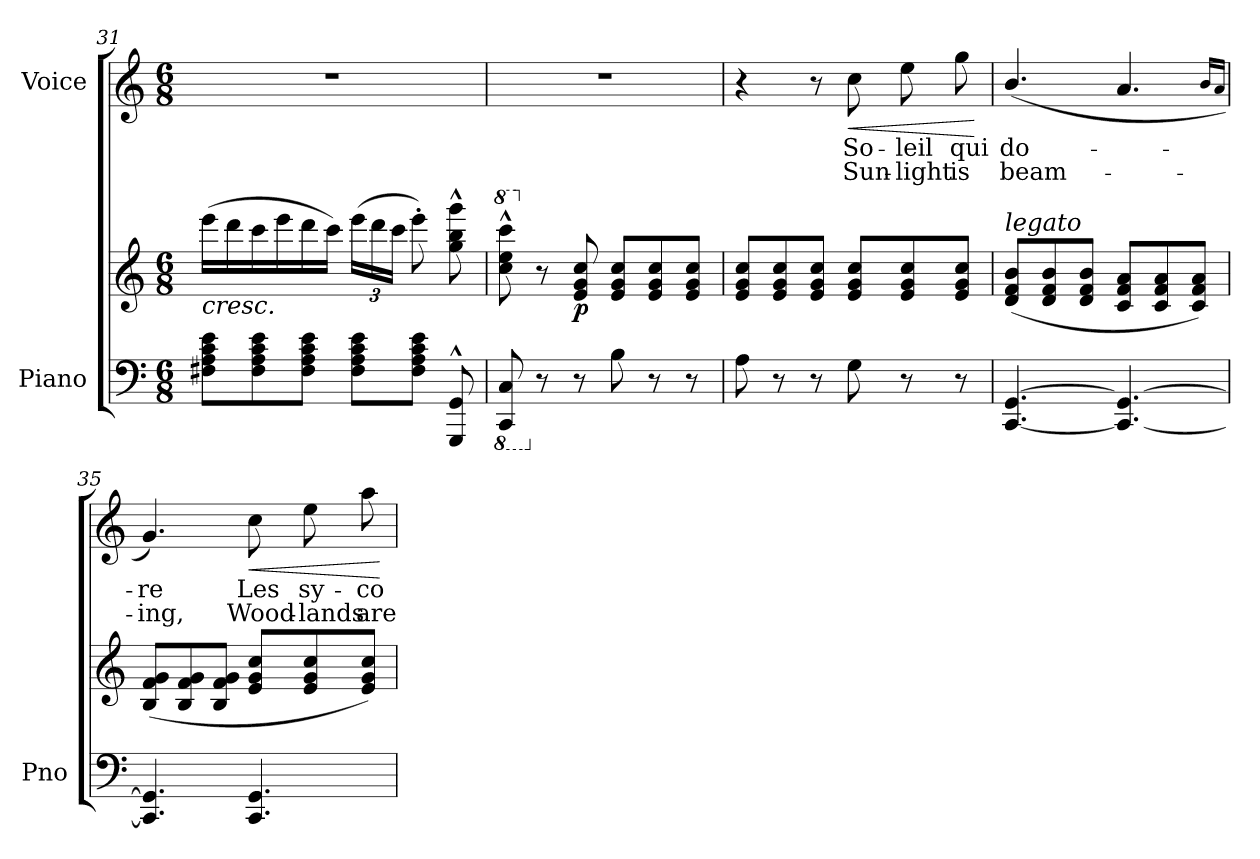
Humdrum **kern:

**kern	**kern	**dynam	**kern	**text	**text	**dynam
*part2	*part2	*part2	*part1	*part1	*part1	*part1
*staff3	*staff2	*staff2/3	*staff1	*staff1	*staff1	*staff1
*I"Piano	*	*	*I"Voice	*	*	*
*I'Pno	*	*	*	*	*	*
*clefF4	*clefG2	*	*clefG2	*	*	*
*k[]	*k[]	*	*k[]	*	*	*
*M6/8	*M6/8	*	*M6/8	*	*	*
=31	=31	=31	=31	=31	=31	=31
!	!LO:TX:b:i:t=cresc.	!	!	!	!	!
8F#X\ 8A\ 8c\ 8e\L	(16eee\LL	.	2.r	.	.	.
.	16ddd\	.	.	.	.	.
8F#\ 8A\ 8c\ 8e\	16ccc\	.	.	.	.	.
.	16eee\	.	.	.	.	.
8F#\ 8A\ 8c\ 8e\J	16ddd\	.	.	.	.	.
.	16ccc\JJ)	.	.	.	.	.
8F#\ 8A\ 8c\ 8e\L	(24eee\LL	.	.	.	.	.
.	24ddd\	.	.	.	.	.
.	24ccc\JJ	.	.	.	.	.
8F#\ 8A\ 8c\ 8e\J	8eee'\)	.	.	.	.	.
!	!	!LO:DY:b	!	!	!	!
8GGG/^^ 8GG/^^	8gg\^^ 8bb\^^ 8ggg\^^	other-dynamics	.	.	.	.
=32	=32	=32	=32	=32	=32	=32
*8ba	*	*	*	*	*	*
*	*8va	*	*	*	*	*
!	!	!LO:DY:b	!	!	!	!
8CCC/ 8CC/	8ccc\^^ 8eee\^^ 8cccc\^^	other-dynamics	2.r	.	.	.
*X8ba	*	*	*	*	*	*
*	*X8va	*	*	*	*	*
8r	8r	.	.	.	.	.
!	!	!LO:DY:b	!	!	!	!
8r	8e/ 8g/ 8cc/	p	.	.	.	.
8B\	8e/ 8g/ 8cc/L	.	.	.	.	.
8r	8e/ 8g/ 8cc/	.	.	.	.	.
8r	8e/ 8g/ 8cc/J	.	.	.	.	.
=33	=33	=33	=33	=33	=33	=33
8A\	8e/ 8g/ 8cc/L	.	4r	.	.	.
8r	8e/ 8g/ 8cc/	.	.	.	.	.
8r	8e/ 8g/ 8cc/J	.	8r	.	.	.
!	!	!	!	!	!	!LO:HP:b
8G\	8e/ 8g/ 8cc/L	.	8cc\	So-	Sun-	<
8r	8e/ 8g/ 8cc/	.	8ee\	-leil	-light	.
8r	8e/ 8g/ 8cc/J	.	8gg\	qui	is	.
.	.	.	.	.	.	[
=34	=34	=34	=34	=34	=34	=34
!	!LO:TX:i:t=legato	!	!	!	!	!
[4.CC/ [4.GG/	(8d/ 8f/ 8b/L	.	(>4.b/	do-	beam-	.
.	8d/ 8f/ 8b/	.	.	.	.	.
.	8d/ 8f/ 8b/J	.	.	.	.	.
4.CC/_ 4.GG/_	8c/ 8f/ 8a/L	.	4.a/	.	.	.
.	8c/ 8f/ 8a/	.	.	.	.	.
.	8c/ 8f/ 8a/J)	.	.	.	.	.
.	.	.	16qb/LL	.	.	.
.	.	.	16qa/JJ	.	.	.
=35	=35	=35	=35	=35	=35	=35
4.CC/] 4.GG/]	(8B/ 8f/ 8g/L	.	4.g/)	-re	-ing,	.
.	8B/ 8f/ 8g/	.	.	.	.	.
.	8B/ 8f/ 8g/J	.	.	.	.	.
!	!	!	!	!	!	!LO:HP:b
4.CC/ 4.GG/	8e/ 8g/ 8cc/L	.	8cc\	Les	Wood-	<
.	8e/ 8g/ 8cc/	.	8ee\	sy-	-lands	.
.	8e/ 8g/ 8cc/J)	.	8aa\	-co-	are	.
.	.	.	.	.	.	[
=	=	=	=	=	=	=
*-	*-	*-	*-	*-	*-	*-
